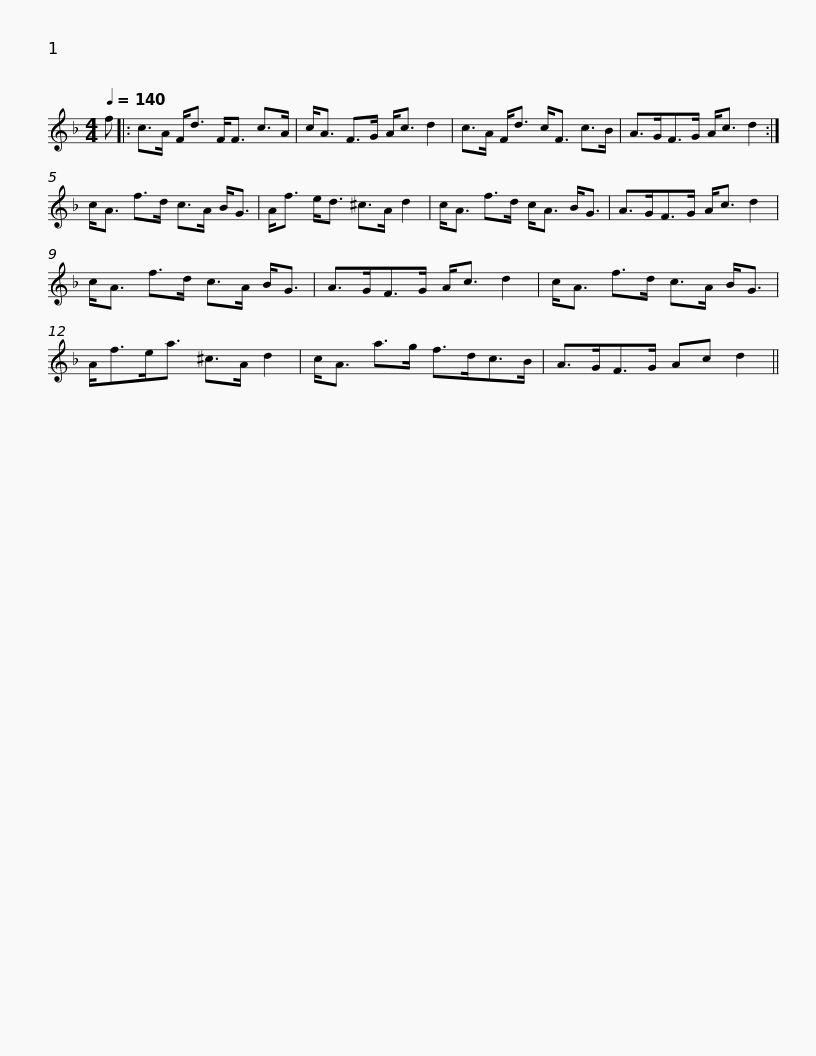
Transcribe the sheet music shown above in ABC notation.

X:1
L:1/8
Q:1/4=140
M:4/4
I:linebreak $
K:F
V:1 treble
V:1
 f |: c>A F<d F<F c>A | c<A F>G A<c d2 | c>A F<d c<F c>B | A>GF>G A<c d2 :|$ %5
 c<A f>d c>A B<G | A<f e<d ^c>A d2 | c<A f>d c<A B<G | A>GF>G A<c d2 | c<A f>d c>A B<G |$ %10
 A>GF>G A<c d2 | c<A f>d c>A B<G | A<fe<a ^c>A d2 | c<A a>g f>dc>B | A>GF>G Ac d2 || %15
